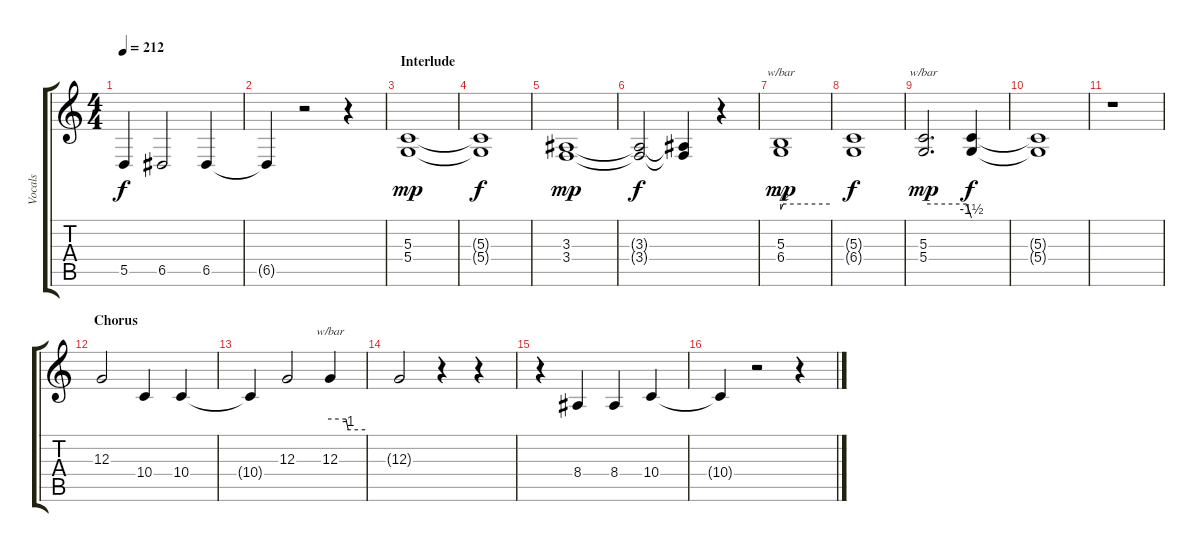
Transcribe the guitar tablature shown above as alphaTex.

\track ("Vocals" "Vocals") {instrument viola}
\staff {score tabs}
\tuning (E4 B3 G3 D3 A2 E2) {hide}
\ts (4 4)
\tempo 212
\clef g2
\ks c
5.5{t}.4{dy f} 6.5.2 6.5.4 |
6.5{t}.4 r.2 r.4{volume 3} |
\section ("" "Interlude")
(5.3 5.4).1{dy mp volume 10} |
(5.3{t} 5.4{t}).1{dy f} |
(3.3 3.4).1{dy mp} |
(3.3{t} 3.4{t}).2{dy f} (3.3{t} 3.4{t}).4 r.4{volume 4} |
(5.3 6.4).1{tbe (custom default 0 -2 3 0 60 0) dy mp volume 10} |
(5.3{t} 6.4{t}).1{dy f} |
(5.3 5.4).2{d tbe (custom default 0 0 54 0 60 -6) dy mp} (5.3{t} 5.4{t}).4{dy f volume 13} |
(5.3{t} 5.4{t}).1 |
r.1 |
\section ("" "Chorus")
12.3.2 10.4.4 10.4.4 |
10.4{t}.4 12.3.2 12.3.4{tbe (custom default 0 0 27 0 31 -4 60 -4)} |
12.3{t}.2 r.4 r.4 |
r.4 8.4.4 8.4.4 10.4.4 |
10.4{t}.4 r.2 r.4
